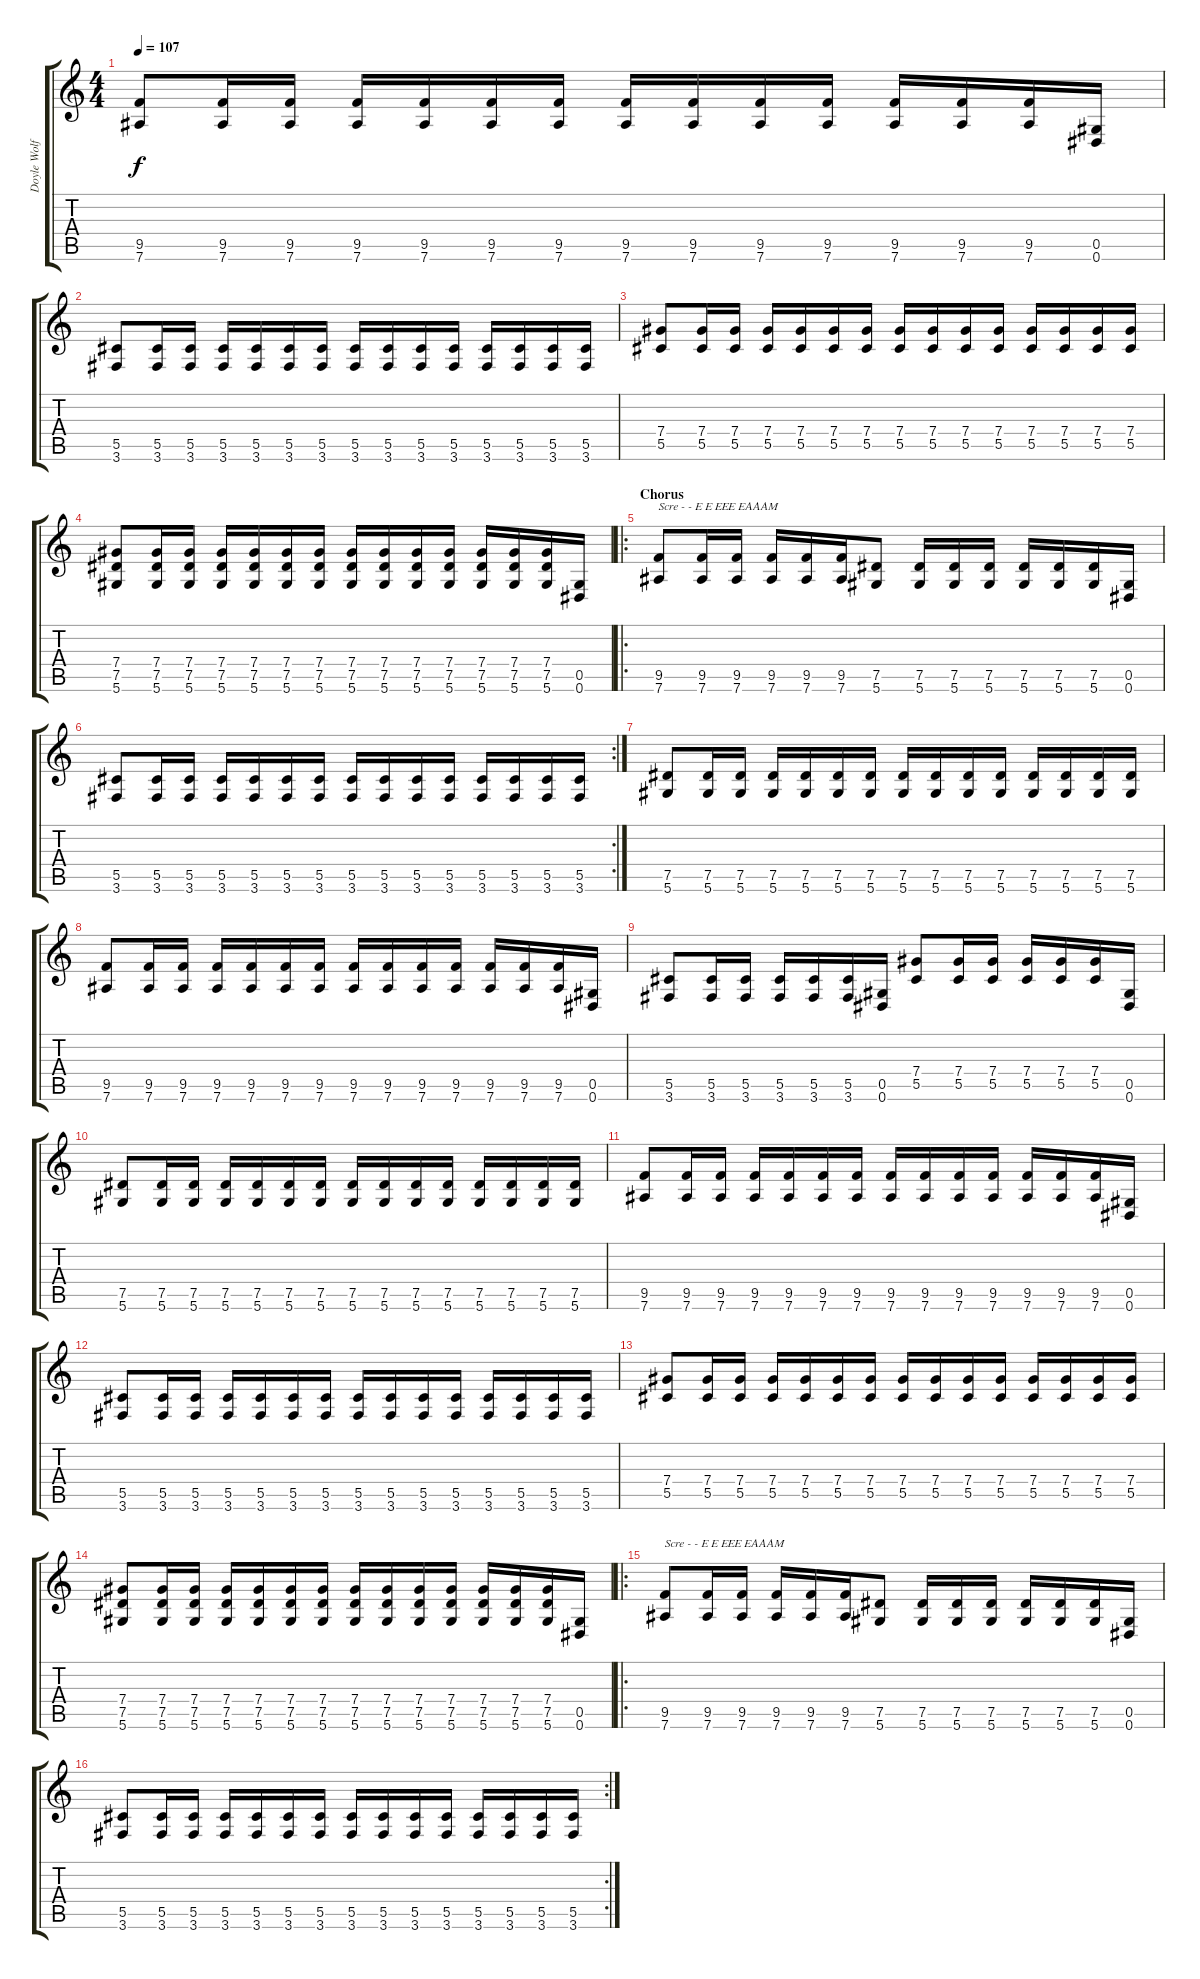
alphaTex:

\track ("Doyle Wolfgang Von Frankenstein" "Doyle Wolf") {instrument overdrivenguitar}
\staff {score tabs}
\tuning (Eb4 Bb3 Gb3 Db3 Ab2 Eb2) {hide}
\ts (4 4)
\tempo 107
\clef g2
\ks c
(9.5 7.6).8{dy f} (9.5 7.6).16 (9.5 7.6).16 (9.5 7.6).16 (9.5 7.6).16 (9.5 7.6).16 (9.5 7.6).16 (9.5 7.6).16 (9.5 7.6).16 (9.5 7.6).16 (9.5 7.6).16 (9.5 7.6).16 (9.5 7.6).16 (9.5 7.6).16 (0.5 0.6).16 |
(5.5 3.6).8 (5.5 3.6).16 (5.5 3.6).16 (5.5 3.6).16 (5.5 3.6).16 (5.5 3.6).16 (5.5 3.6).16 (5.5 3.6).16 (5.5 3.6).16 (5.5 3.6).16 (5.5 3.6).16 (5.5 3.6).16 (5.5 3.6).16 (5.5 3.6).16 (5.5 3.6).16 |
(7.4 5.5).8 (7.4 5.5).16 (7.4 5.5).16 (7.4 5.5).16 (7.4 5.5).16 (7.4 5.5).16 (7.4 5.5).16 (7.4 5.5).16 (7.4 5.5).16 (7.4 5.5).16 (7.4 5.5).16 (7.4 5.5).16 (7.4 5.5).16 (7.4 5.5).16 (7.4 5.5).16 |
(7.4 7.5 5.6).8 (7.4 7.5 5.6).16 (7.4 7.5 5.6).16 (7.4 7.5 5.6).16 (7.4 7.5 5.6).16 (7.4 7.5 5.6).16 (7.4 7.5 5.6).16 (7.4 7.5 5.6).16 (7.4 7.5 5.6).16 (7.4 7.5 5.6).16 (7.4 7.5 5.6).16 (7.4 7.5 5.6).16 (7.4 7.5 5.6).16 (7.4 7.5 5.6).16 (0.5 0.6).16 |
\ro
\section ("" "Chorus")
(9.5 7.6).8{txt "Scre - - E E EEE EAAAM"} (9.5 7.6).16 (9.5 7.6).16 (9.5 7.6).16 (9.5 7.6).16 (9.5 7.6).16 (7.5 5.6).8 (7.5 5.6).16 (7.5 5.6).16 (7.5 5.6).16 (7.5 5.6).16 (7.5 5.6).16 (7.5 5.6).16 (0.5 0.6).16 |
\rc 2
(5.5 3.6).8 (5.5 3.6).16 (5.5 3.6).16 (5.5 3.6).16 (5.5 3.6).16 (5.5 3.6).16 (5.5 3.6).16 (5.5 3.6).16 (5.5 3.6).16 (5.5 3.6).16 (5.5 3.6).16 (5.5 3.6).16 (5.5 3.6).16 (5.5 3.6).16 (5.5 3.6).16 |
(7.5 5.6).8 (7.5 5.6).16 (7.5 5.6).16 (7.5 5.6).16 (7.5 5.6).16 (7.5 5.6).16 (7.5 5.6).16 (7.5 5.6).16 (7.5 5.6).16 (7.5 5.6).16 (7.5 5.6).16 (7.5 5.6).16 (7.5 5.6).16 (7.5 5.6).16 (7.5 5.6).16 |
(9.5 7.6).8 (9.5 7.6).16 (9.5 7.6).16 (9.5 7.6).16 (9.5 7.6).16 (9.5 7.6).16 (9.5 7.6).16 (9.5 7.6).16 (9.5 7.6).16 (9.5 7.6).16 (9.5 7.6).16 (9.5 7.6).16 (9.5 7.6).16 (9.5 7.6).16 (0.5 0.6).16 |
(5.5 3.6).8 (5.5 3.6).16 (5.5 3.6).16 (5.5 3.6).16 (5.5 3.6).16 (5.5 3.6).16 (0.5 0.6).16 (7.4 5.5).8 (7.4 5.5).16 (7.4 5.5).16 (7.4 5.5).16 (7.4 5.5).16 (7.4 5.5).16 (0.5 0.6).16 |
(7.5 5.6).8 (7.5 5.6).16 (7.5 5.6).16 (7.5 5.6).16 (7.5 5.6).16 (7.5 5.6).16 (7.5 5.6).16 (7.5 5.6).16 (7.5 5.6).16 (7.5 5.6).16 (7.5 5.6).16 (7.5 5.6).16 (7.5 5.6).16 (7.5 5.6).16 (7.5 5.6).16 |
(9.5 7.6).8 (9.5 7.6).16 (9.5 7.6).16 (9.5 7.6).16 (9.5 7.6).16 (9.5 7.6).16 (9.5 7.6).16 (9.5 7.6).16 (9.5 7.6).16 (9.5 7.6).16 (9.5 7.6).16 (9.5 7.6).16 (9.5 7.6).16 (9.5 7.6).16 (0.5 0.6).16 |
(5.5 3.6).8 (5.5 3.6).16 (5.5 3.6).16 (5.5 3.6).16 (5.5 3.6).16 (5.5 3.6).16 (5.5 3.6).16 (5.5 3.6).16 (5.5 3.6).16 (5.5 3.6).16 (5.5 3.6).16 (5.5 3.6).16 (5.5 3.6).16 (5.5 3.6).16 (5.5 3.6).16 |
(7.4 5.5).8 (7.4 5.5).16 (7.4 5.5).16 (7.4 5.5).16 (7.4 5.5).16 (7.4 5.5).16 (7.4 5.5).16 (7.4 5.5).16 (7.4 5.5).16 (7.4 5.5).16 (7.4 5.5).16 (7.4 5.5).16 (7.4 5.5).16 (7.4 5.5).16 (7.4 5.5).16 |
(7.4 7.5 5.6).8 (7.4 7.5 5.6).16 (7.4 7.5 5.6).16 (7.4 7.5 5.6).16 (7.4 7.5 5.6).16 (7.4 7.5 5.6).16 (7.4 7.5 5.6).16 (7.4 7.5 5.6).16 (7.4 7.5 5.6).16 (7.4 7.5 5.6).16 (7.4 7.5 5.6).16 (7.4 7.5 5.6).16 (7.4 7.5 5.6).16 (7.4 7.5 5.6).16 (0.5 0.6).16 |
\ro
(9.5 7.6).8{txt "Scre - - E E EEE EAAAM"} (9.5 7.6).16 (9.5 7.6).16 (9.5 7.6).16 (9.5 7.6).16 (9.5 7.6).16 (7.5 5.6).8 (7.5 5.6).16 (7.5 5.6).16 (7.5 5.6).16 (7.5 5.6).16 (7.5 5.6).16 (7.5 5.6).16 (0.5 0.6).16 |
\rc 2
(5.5 3.6).8 (5.5 3.6).16 (5.5 3.6).16 (5.5 3.6).16 (5.5 3.6).16 (5.5 3.6).16 (5.5 3.6).16 (5.5 3.6).16 (5.5 3.6).16 (5.5 3.6).16 (5.5 3.6).16 (5.5 3.6).16 (5.5 3.6).16 (5.5 3.6).16 (5.5 3.6).16
